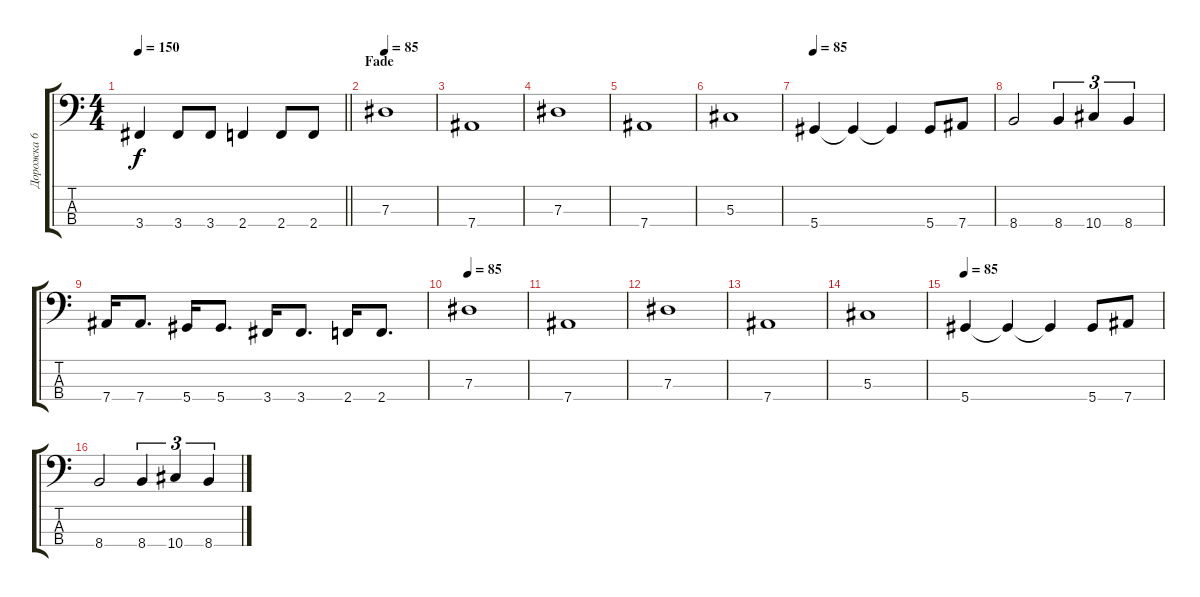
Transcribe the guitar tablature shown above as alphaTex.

\track ("Дорожка 6" "Дорожка 6") {instrument electricbassfinger}
\staff {score tabs}
\tuning (Gb2 Db2 Ab1 Eb1) {hide}
\ts (4 4)
\tempo 150
\clef f4
\barLineRight lightlight
\ks c
3.4.4{dy f} 3.4.8 3.4.8 2.4.4 2.4.8 2.4.8 |
\section ("" "Fade")
\tempo 85
7.3.1 |
7.4.1 |
7.3.1 |
7.4.1 |
5.3.1 |
\tempo 85
5.4.4 5.4{t}.4 5.4{t}.4 5.4.8 7.4.8 |
8.4.2 8.4.4{tu (3 2)} 10.4.4{tu (3 2)} 8.4.4{tu (3 2)} |
7.4.16 7.4.8{d} 5.4.16 5.4.8{d} 3.4.16 3.4.8{d} 2.4.16 2.4.8{d} |
\tempo 85
7.3.1 |
7.4.1 |
7.3.1 |
7.4.1 |
5.3.1 |
\tempo 85
5.4.4 5.4{t}.4 5.4{t}.4 5.4.8 7.4.8 |
8.4.2 8.4.4{tu (3 2)} 10.4.4{tu (3 2)} 8.4.4{tu (3 2)}
